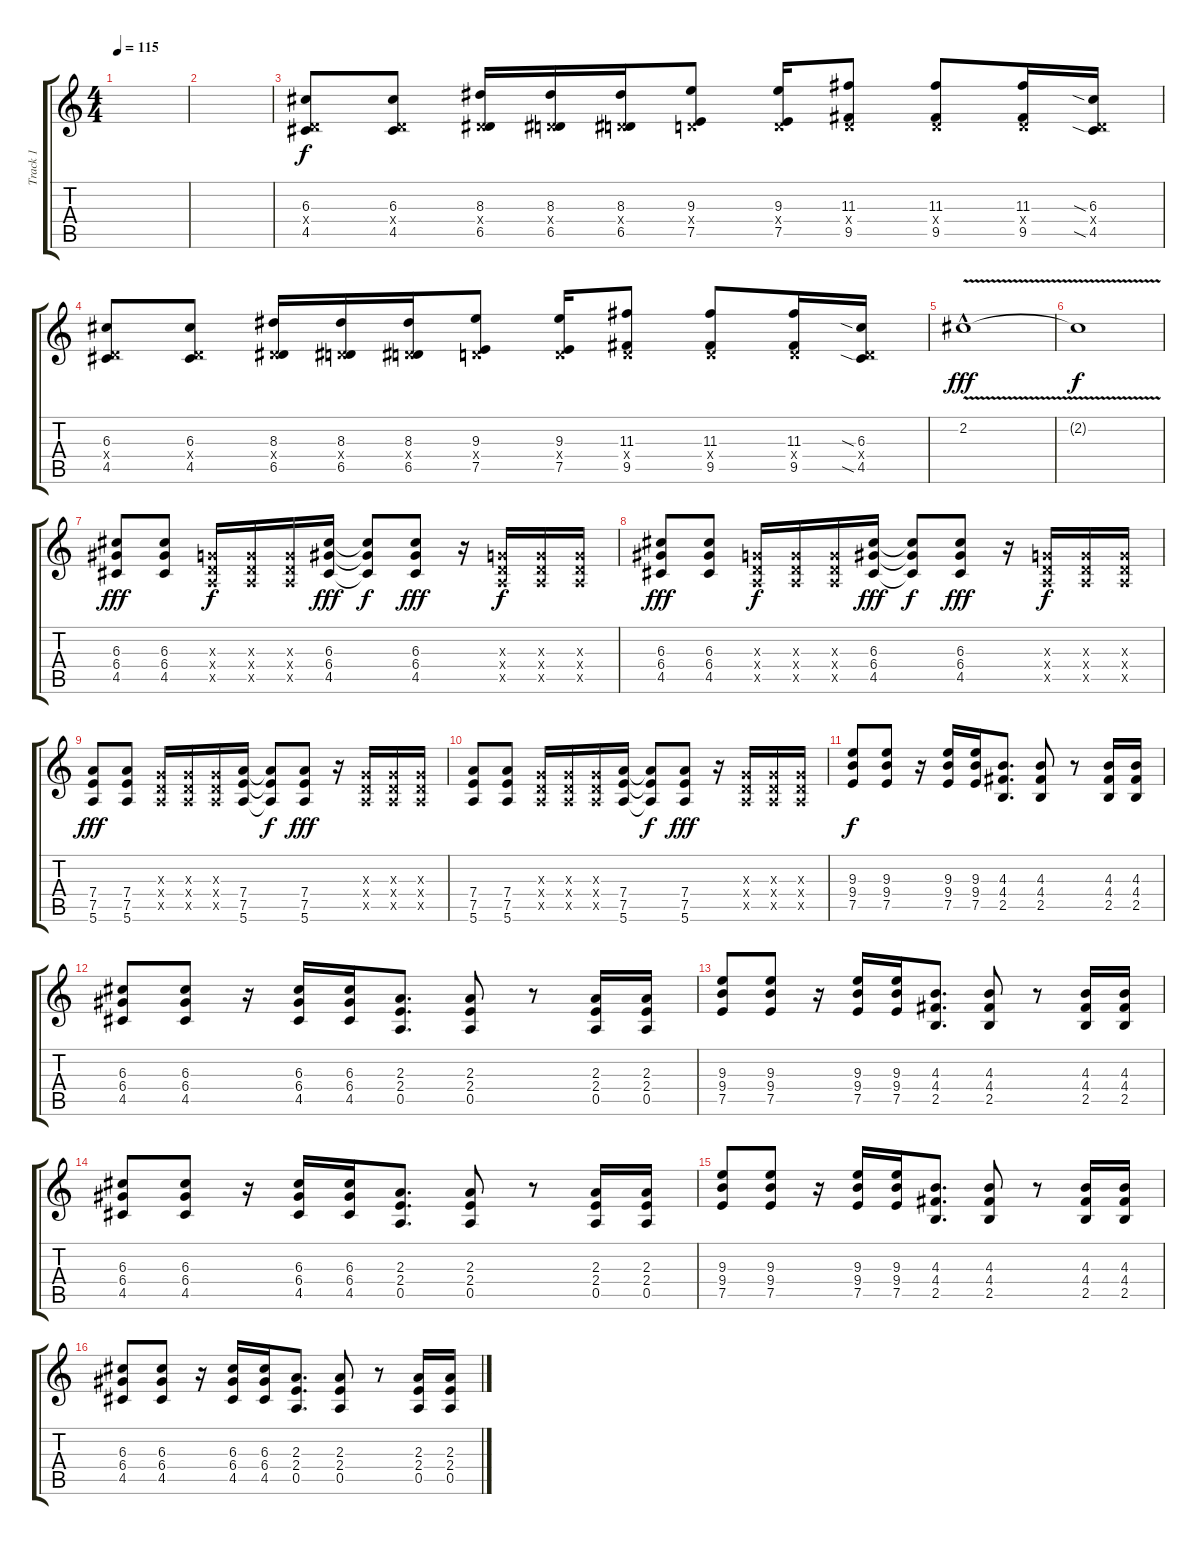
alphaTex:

\track ("Track 1" "Track 1") {instrument distortionguitar}
\staff {score tabs}
\tuning (E4 B3 G3 D3 A2 E2) {hide}
\ts (4 4)
\tempo 115
\clef g2
\ks c
|
|
(6.3 0.4{x} 4.5).8{dy f} (6.3 0.4{x} 4.5).8 (8.3 0.4{x} 6.5).16 (8.3 0.4{x} 6.5).16 (8.3 0.4{x} 6.5).16 (9.3 0.4{x} 7.5).8 (9.3 0.4{x} 7.5).16 (11.3 0.4{x} 9.5).8 (11.3 0.4{x} 9.5).8 (11.3 0.4{x} 9.5).16 (6.3{sia} 0.4{x} 4.5{sia}).16 |
(6.3 0.4{x} 4.5).8 (6.3 0.4{x} 4.5).8 (8.3 0.4{x} 6.5).16 (8.3 0.4{x} 6.5).16 (8.3 0.4{x} 6.5).16 (9.3 0.4{x} 7.5).8 (9.3 0.4{x} 7.5).16 (11.3 0.4{x} 9.5).8 (11.3 0.4{x} 9.5).8 (11.3 0.4{x} 9.5).16 (6.3{sia} 0.4{x} 4.5{sia}).16 |
2.2{v hac}.1{dy fff} |
2.2{v t}.1{dy f} |
(6.3 6.4 4.5).8{dy fff} (6.3 6.4 4.5).8 (0.3{x} 0.4{x} 0.5{x}).16{dy f} (0.3{x} 0.4{x} 0.5{x}).16 (0.3{x} 0.4{x} 0.5{x}).16 (6.3 6.4 4.5).16{dy fff} (6.3{t} 6.4{t} 4.5{t}).8{dy f} (6.3 6.4 4.5).8{dy fff} r.16 (0.3{x} 0.4{x} 0.5{x}).16{dy f} (0.3{x} 0.4{x} 0.5{x}).16 (0.3{x} 0.4{x} 0.5{x}).16 |
(6.3 6.4 4.5).8{dy fff} (6.3 6.4 4.5).8 (0.3{x} 0.4{x} 0.5{x}).16{dy f} (0.3{x} 0.4{x} 0.5{x}).16 (0.3{x} 0.4{x} 0.5{x}).16 (6.3 6.4 4.5).16{dy fff} (6.3{t} 6.4{t} 4.5{t}).8{dy f} (6.3 6.4 4.5).8{dy fff} r.16 (0.3{x} 0.4{x} 0.5{x}).16{dy f} (0.3{x} 0.4{x} 0.5{x}).16 (0.3{x} 0.4{x} 0.5{x}).16 |
(7.4 7.5 5.6).8{dy fff} (7.4 7.5 5.6).8 (0.3{x} 0.4{x} 0.5{x}).16 (0.3{x} 0.4{x} 0.5{x}).16 (0.3{x} 0.4{x} 0.5{x}).16 (7.4 7.5 5.6).16 (7.4{t} 7.5{t} 5.6{t}).8{dy f} (7.4 7.5 5.6).8{dy fff} r.16 (0.3{x} 0.4{x} 0.5{x}).16 (0.3{x} 0.4{x} 0.5{x}).16 (0.3{x} 0.4{x} 0.5{x}).16 |
(7.4 7.5 5.6).8 (7.4 7.5 5.6).8 (0.3{x} 0.4{x} 0.5{x}).16 (0.3{x} 0.4{x} 0.5{x}).16 (0.3{x} 0.4{x} 0.5{x}).16 (7.4 7.5 5.6).16 (7.4{t} 7.5{t} 5.6{t}).8{dy f} (7.4 7.5 5.6).8{dy fff} r.16 (0.3{x} 0.4{x} 0.5{x}).16 (0.3{x} 0.4{x} 0.5{x}).16 (0.3{x} 0.4{x} 0.5{x}).16 |
(9.3 9.4 7.5).8{dy f} (9.3 9.4 7.5).8 r.16 (9.3 9.4 7.5).16 (9.3 9.4 7.5).16 (4.3 4.4 2.5).8{d} (4.3 4.4 2.5).8 r.8 (4.3 4.4 2.5).16 (4.3 4.4 2.5).16 |
(6.3 6.4 4.5).8 (6.3 6.4 4.5).8 r.16 (6.3 6.4 4.5).16 (6.3 6.4 4.5).16 (2.3 2.4 0.5).8{d} (2.3 2.4 0.5).8 r.8 (2.3 2.4 0.5).16 (2.3 2.4 0.5).16 |
(9.3 9.4 7.5).8 (9.3 9.4 7.5).8 r.16 (9.3 9.4 7.5).16 (9.3 9.4 7.5).16 (4.3 4.4 2.5).8{d} (4.3 4.4 2.5).8 r.8 (4.3 4.4 2.5).16 (4.3 4.4 2.5).16 |
(6.3 6.4 4.5).8 (6.3 6.4 4.5).8 r.16 (6.3 6.4 4.5).16 (6.3 6.4 4.5).16 (2.3 2.4 0.5).8{d} (2.3 2.4 0.5).8 r.8 (2.3 2.4 0.5).16 (2.3 2.4 0.5).16 |
(9.3 9.4 7.5).8 (9.3 9.4 7.5).8 r.16 (9.3 9.4 7.5).16 (9.3 9.4 7.5).16 (4.3 4.4 2.5).8{d} (4.3 4.4 2.5).8 r.8 (4.3 4.4 2.5).16 (4.3 4.4 2.5).16 |
(6.3 6.4 4.5).8 (6.3 6.4 4.5).8 r.16 (6.3 6.4 4.5).16 (6.3 6.4 4.5).16 (2.3 2.4 0.5).8{d} (2.3 2.4 0.5).8 r.8 (2.3 2.4 0.5).16 (2.3 2.4 0.5).16
